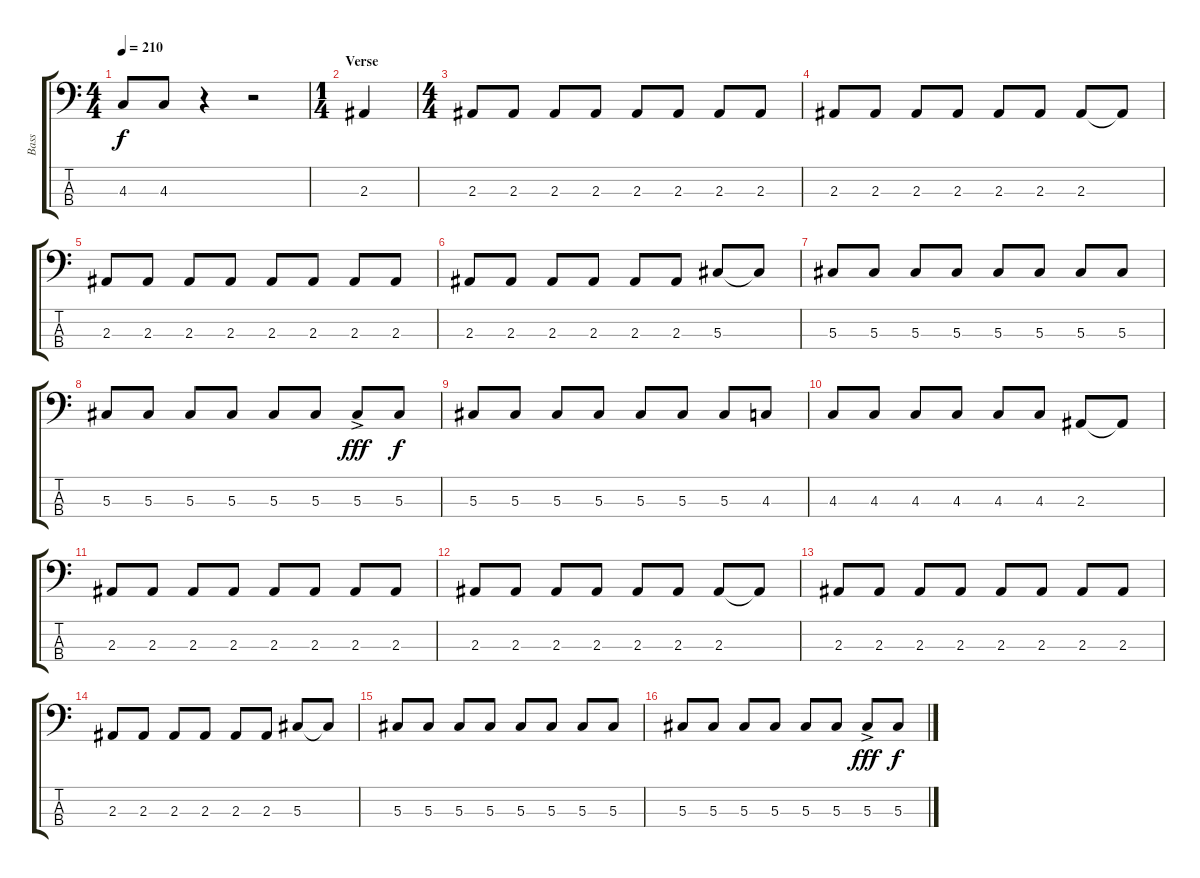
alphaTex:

\track ("Bass" "Bass") {instrument electricbasspick}
\staff {score tabs}
\tuning (Gb2 Db2 Ab1 Eb1) {hide}
\ts (4 4)
\tempo 210
\clef f4
\ks c
4.3.8{dy f} 4.3.8 r.4 r.2 |
\ts (1 4)
\section ("" "Verse")
2.3.4 |
\ts (4 4)
2.3.8 2.3.8 2.3.8 2.3.8 2.3.8 2.3.8 2.3.8 2.3.8 |
2.3.8 2.3.8 2.3.8 2.3.8 2.3.8 2.3.8 2.3.8 2.3{t}.8 |
2.3.8 2.3.8 2.3.8 2.3.8 2.3.8 2.3.8 2.3.8 2.3.8 |
2.3.8 2.3.8 2.3.8 2.3.8 2.3.8 2.3.8 5.3.8 5.3{t}.8 |
5.3.8 5.3.8 5.3.8 5.3.8 5.3.8 5.3.8 5.3.8 5.3.8 |
5.3.8 5.3.8 5.3.8 5.3.8 5.3.8 5.3.8 5.3{ac}.8{dy fff} 5.3.8{dy f} |
5.3.8 5.3.8 5.3.8 5.3.8 5.3.8 5.3.8 5.3.8 4.3.8 |
4.3.8 4.3.8 4.3.8 4.3.8 4.3.8 4.3.8 2.3.8 2.3{t}.8 |
2.3.8 2.3.8 2.3.8 2.3.8 2.3.8 2.3.8 2.3.8 2.3.8 |
2.3.8 2.3.8 2.3.8 2.3.8 2.3.8 2.3.8 2.3.8 2.3{t}.8 |
2.3.8 2.3.8 2.3.8 2.3.8 2.3.8 2.3.8 2.3.8 2.3.8 |
2.3.8 2.3.8 2.3.8 2.3.8 2.3.8 2.3.8 5.3.8 5.3{t}.8 |
5.3.8 5.3.8 5.3.8 5.3.8 5.3.8 5.3.8 5.3.8 5.3.8 |
5.3.8 5.3.8 5.3.8 5.3.8 5.3.8 5.3.8 5.3{ac}.8{dy fff} 5.3.8{dy f}
